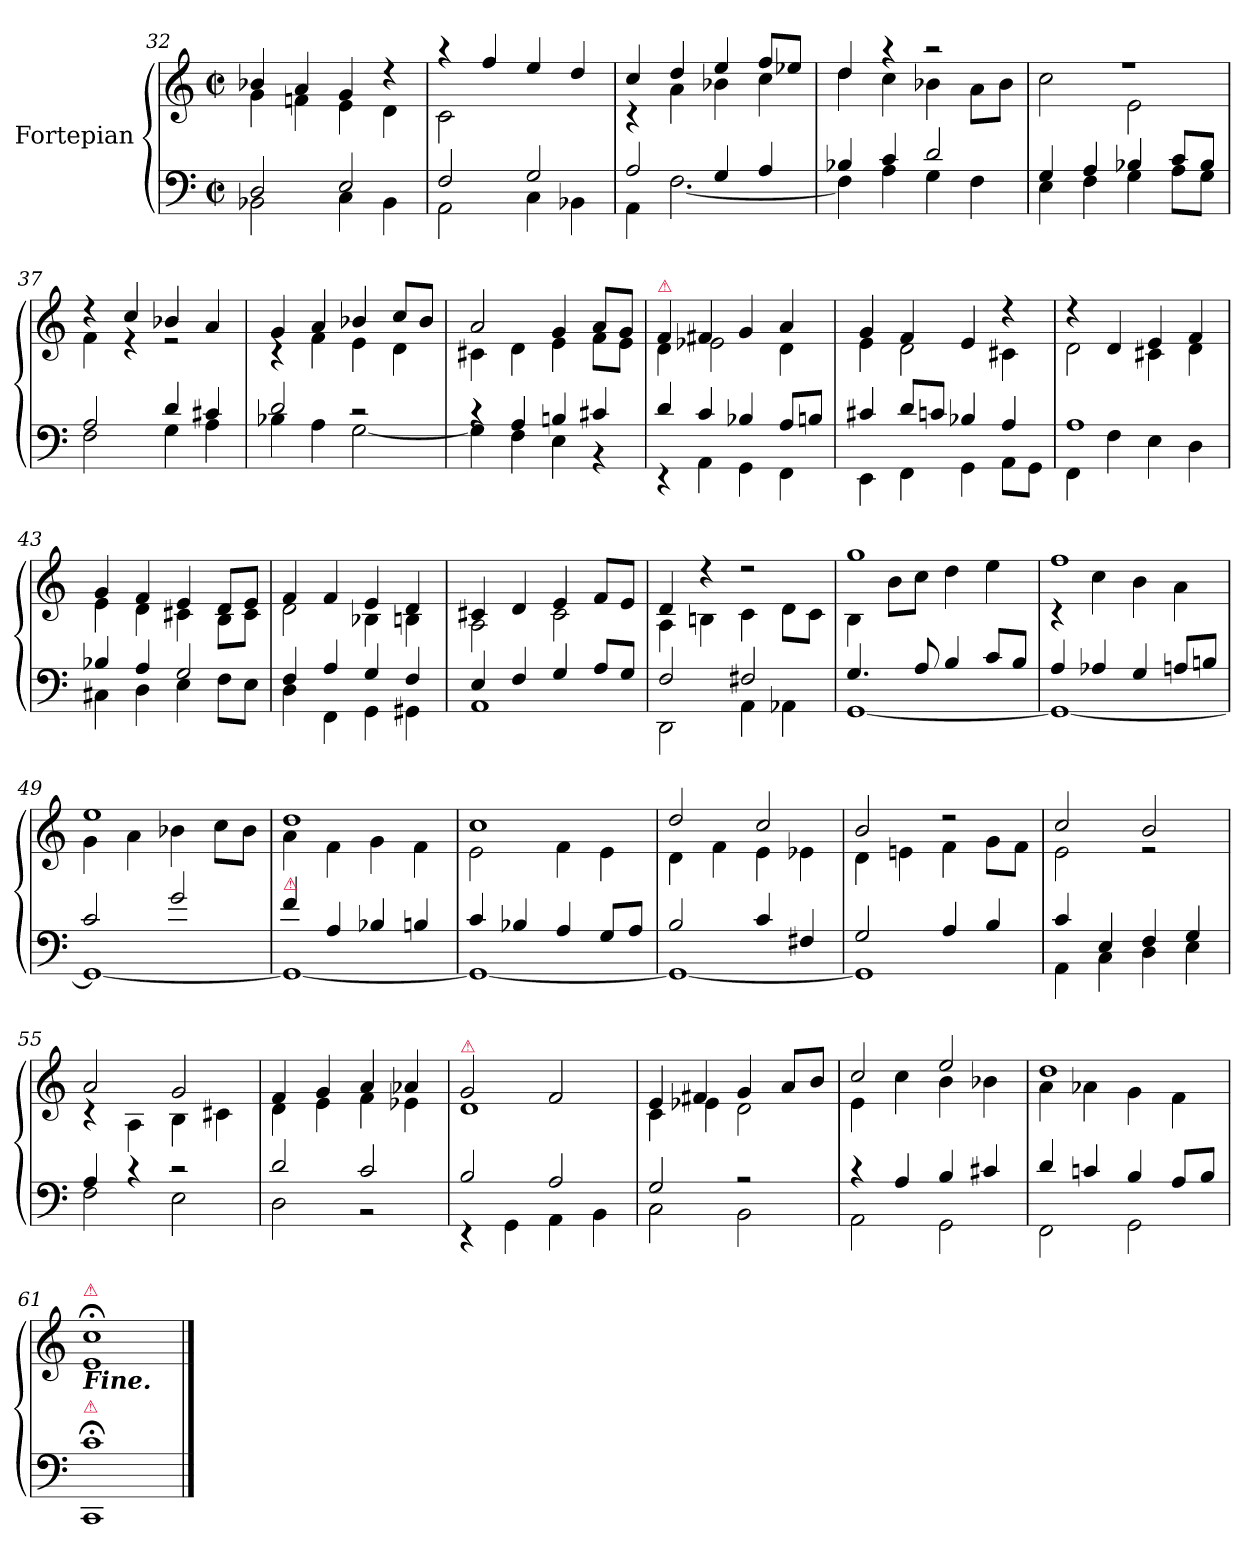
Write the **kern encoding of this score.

**kern	**kern
*part1	*part1
*staff2	*staff1
*I"Fortepian	*
*clefF4	*clefG2
*k[]	*k[]
*M2/2	*M2/2
*met(c|)	*met(c|)
=32	=32
*^	*^
2D/	2BB-X\	4b-X/	4g\
.	.	4a/	4fn\
2E/	4C\	4g/	4e\
.	4BB-\	4r	4d\
=33	=33	=33	=33
2F/	2AA\	4r	2c\
.	.	4ff/	.
2G/	4C\	4ee/	2rcyy
.	4BB-X\	4dd/	.
=34	=34	=34	=34
2A/	4AA\	4cc/	4rc
.	[2.F\	4dd/	4a\
4G/	.	4ee/	4b-X\
4A/	.	8ff/L	4cc\
.	.	8ee-X/J	.
=35	=35	=35	=35
4B-X/	4F\]	4dd/	4dd\
4c/	4A\	4raa	4cc\
2d/	4G\	2raa	4b-X\
.	4F\	.	8a\L
.	.	.	8b-\J
=36	=36	=36	=36
4G/	4E\	1rff	2cc\
4A/	4F\	.	.
4B-X/	4G\	.	2e\
8c/L	8A\L	.	.
8B-/J	8G\J	.	.
=37	=37	=37	=37
2A/	2F\	4rdd	4f\
.	.	4cc/	4re
4d/	4G\	4b-X/	2re
4c#X/	4A\	4a/	.
=38	=38	=38	=38
2d/	4B-X\	4g/	4rc
.	4A\	4a/	4f\
2rc	[2G\	4b-X/	4e\
.	.	8cc/L	4d\
.	.	8b-/J	.
=39	=39	=39	=39
4rc	4G\]	2a/	4c#X\
4A/	4F\	.	4d\
4Bn/	4E\	4g/	4e\
4c#X/	4r	8a/L	8f\L
.	.	8g/J	8e\J
=40	=40	=40	=40
!	!	!LO:TX:a:color=crimson:t=⚠	!
4d/	4rEE	4f/	4d\
4c/	4AA\	4f#X/	2e-X\
4B-X/	4GG\	4g/	.
8A/L	4FF\	4a/	4d\
8Bn/J	.	.	.
=41	=41	=41	=41
4c#X/	4EE\	4g/	4e\
8d/L	4FF\	4f/	2d\
8cn/J	.	.	.
4B-X/	4GG\	4e/	.
4A/	8AA\L	4r	4c#X\
.	8GG\J	.	.
=42	=42	=42	=42
1A	4FF\	4r	2d\
.	4F\	4d/	.
.	4E\	4e/	4c#X\
.	4D\	4f/	4d\
=43	=43	=43	=43
4B-X/	4C#X\	4g/	4e\
4A/	4D\	4f/	4d\
2G/	4E\	4e/	4c#X\
.	8F\L	8d/L	8B\L
.	8E\J	8e/J	8c#\J
=44	=44	=44	=44
4F/	4D\	4f/	2d\
4A/	4FF\	4f/	.
4G/	4GG\	4e/	4B-X\
4F/	4GG#X\	4d/	4Bn\
=45	=45	=45	=45
4E/	1AA	4c#X/	2A\
4F/	.	4d/	.
4G/	.	4e/	2c#\
8A/L	.	8f/L	.
8G/J	.	8e/J	.
=46	=46	=46	=46
2F/	2DD\	4d/	4A\
.	.	4r	4Bn\
2F#X/	4AA\	2r	4c\
.	4AA-X\	.	8d\L
.	.	.	8c\J
=47	=47	=47	=47
4.G/	[<1GG	1gg	4B\
.	.	.	8b\L
8A/	.	.	8cc\J
4B/	.	.	4dd\
8c/L	.	.	4ee\
8B/J	.	.	.
=48	=48	=48	=48
4A/	1GG_<	1ff	4rc
4A-X/	.	.	4cc\
4G/	.	.	4b\
8An/L	.	.	4a\
8Bn/J	.	.	.
=49	=49	=49	=49
2c/	1GG_<	1ee	4g\
.	.	.	4a\
2g/	.	.	4b-X\
.	.	.	8cc\L
.	.	.	8b-\J
=50	=50	=50	=50
!LO:TX:a:color=crimson:t=⚠	!	!	!
4f/	1GG_<	1dd	4a\
4A/	.	.	4f\
4B-X/	.	.	4g\
4Bn/	.	.	4f\
=51	=51	=51	=51
4c/	1GG_<	1cc	2e\
4B-X/	.	.	.
4A/	.	.	4f\
8G/L	.	.	4e\
8A/J	.	.	.
=52	=52	=52	=52
2B/	1GG_	2dd/	4d\
.	.	.	4f\
4c/	.	2cc/	4e\
4F#X/	.	.	4e-X\
=53	=53	=53	=53
2G/	1GG]	2b/	4d\
.	.	.	4en\
4A/	.	2r	4f\
4B/	.	.	8g\L
.	.	.	8f\J
=54	=54	=54	=54
4c/	4AA\	2cc/	2e\
4E/	4C\	.	.
4F/	4D\	2b/	2re
4G/	4E\	.	.
=55	=55	=55	=55
4A/	2F\	2a/	4rc
4rc	.	.	4A\
2rc	2E\	2g/	4B\
.	.	.	4c#X\
=56	=56	=56	=56
2d/	2D\	4f/	4d\
.	.	4g/	4e\
2c/	2r	4a/	4f\
.	.	4a-X/	4e-X\
=57	=57	=57	=57
!	!	!LO:TX:a:color=crimson:t=⚠	!
2B/	4r	2g/	1d
.	4GG\	.	.
2A/	4AA\	2f/	.
.	4BB\	.	.
=58	=58	=58	=58
2G/	2C\	4e/	4c\
.	.	4f#X/	4e-X\
2r	2BB\	4g/	2d\
.	.	8a/L	.
.	.	8b/J	.
=59	=59	=59	=59
4r	2AA\	2cc/	4e\
4A/	.	.	4cc\
4B/	2GG\	2ee/	4b\
4c#X/	.	.	4b-X\
=60	=60	=60	=60
4d/	2FF\	1dd	4a\
4cn/	.	.	4a-X\
4B/	2GG\	.	4g\
8A/L	.	.	4f\
8B/J	.	.	.
=61	=61	=61	=61
!	!	!LO:TX:a:color=crimson:t=⚠	!
!	!	!LO:TX:b:Bi:t=Fine.	!
!LO:TX:a:color=crimson:t=⚠	!	!	!
1c;<	1CC	1cc;<	1e
*v	*v	*	*
*	*v	*v
==	==
*-	*-
